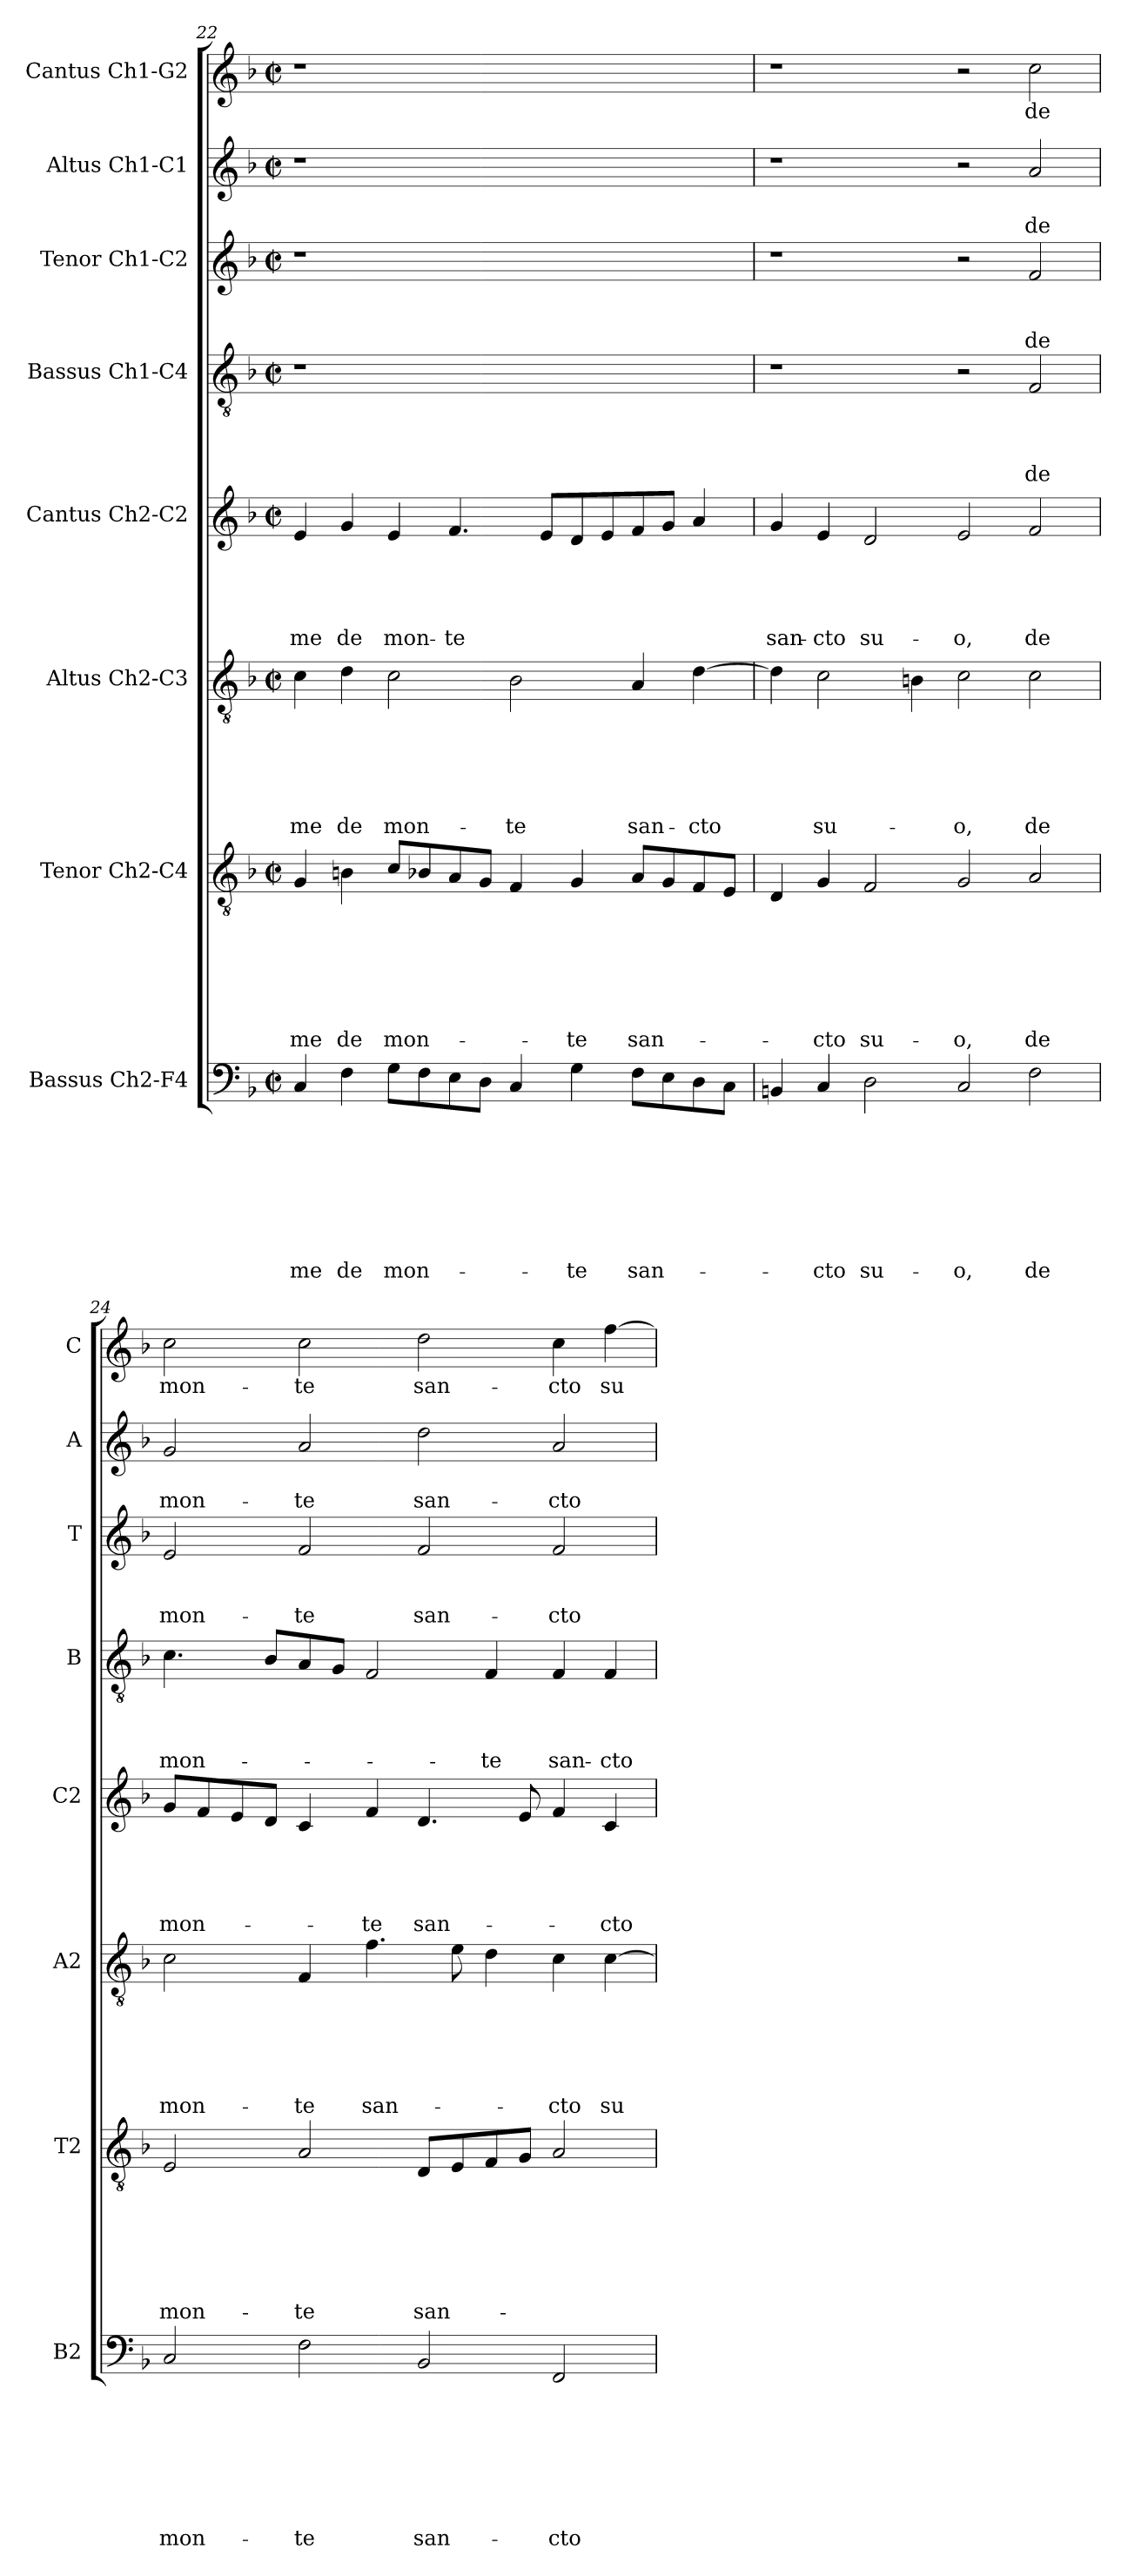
**kern	**text	**text	**text	**text	**text	**text	**text	**text	**kern	**text	**text	**text	**text	**text	**text	**text	**kern	**text	**text	**text	**text	**text	**text	**kern	**text	**text	**text	**text	**text	**kern	**text	**text	**text	**text	**kern	**text	**text	**text	**kern	**text	**text	**kern	**text
*part8	*part8	*part8	*part8	*part8	*part8	*part8	*part8	*part8	*part7	*part7	*part7	*part7	*part7	*part7	*part7	*part7	*part6	*part6	*part6	*part6	*part6	*part6	*part6	*part5	*part5	*part5	*part5	*part5	*part5	*part4	*part4	*part4	*part4	*part4	*part3	*part3	*part3	*part3	*part2	*part2	*part2	*part1	*part1
*staff8	*staff8	*staff8	*staff8	*staff8	*staff8	*staff8	*staff8	*staff8	*staff7	*staff7	*staff7	*staff7	*staff7	*staff7	*staff7	*staff7	*staff6	*staff6	*staff6	*staff6	*staff6	*staff6	*staff6	*staff5	*staff5	*staff5	*staff5	*staff5	*staff5	*staff4	*staff4	*staff4	*staff4	*staff4	*staff3	*staff3	*staff3	*staff3	*staff2	*staff2	*staff2	*staff1	*staff1
*I"Bassus Ch2-F4	*	*	*	*	*	*	*	*	*I"Tenor Ch2-C4	*	*	*	*	*	*	*	*I"Altus Ch2-C3	*	*	*	*	*	*	*I"Cantus Ch2-C2	*	*	*	*	*	*I"Bassus Ch1-C4	*	*	*	*	*I"Tenor Ch1-C2	*	*	*	*I"Altus Ch1-C1	*	*	*I"Cantus Ch1-G2	*
*I'B2	*	*	*	*	*	*	*	*	*I'T2	*	*	*	*	*	*	*	*I'A2	*	*	*	*	*	*	*I'C2	*	*	*	*	*	*I'B	*	*	*	*	*I'T	*	*	*	*I'A	*	*	*I'C	*
*clefF4	*	*	*	*	*	*	*	*	*clefGv2	*	*	*	*	*	*	*	*clefGv2	*	*	*	*	*	*	*clefG2	*	*	*	*	*	*clefGv2	*	*	*	*	*clefG2	*	*	*	*clefG2	*	*	*clefG2	*
*k[b-]	*	*	*	*	*	*	*	*	*k[b-]	*	*	*	*	*	*	*	*k[b-]	*	*	*	*	*	*	*k[b-]	*	*	*	*	*	*k[b-]	*	*	*	*	*k[b-]	*	*	*	*k[b-]	*	*	*k[b-]	*
*F:	*	*	*	*	*	*	*	*	*F:	*	*	*	*	*	*	*	*F:	*	*	*	*	*	*	*F:	*	*	*	*	*	*F:	*	*	*	*	*F:	*	*	*	*F:	*	*	*F:	*
*M2/2	*	*	*	*	*	*	*	*	*M2/2	*	*	*	*	*	*	*	*M2/2	*	*	*	*	*	*	*M2/2	*	*	*	*	*	*M2/2	*	*	*	*	*M2/2	*	*	*	*M2/2	*	*	*M2/2	*
*met(c|)	*	*	*	*	*	*	*	*	*met(c|)	*	*	*	*	*	*	*	*met(c|)	*	*	*	*	*	*	*met(c|)	*	*	*	*	*	*met(c|)	*	*	*	*	*met(c|)	*	*	*	*met(c|)	*	*	*met(c|)	*
=22	=22	=22	=22	=22	=22	=22	=22	=22	=22	=22	=22	=22	=22	=22	=22	=22	=22	=22	=22	=22	=22	=22	=22	=22	=22	=22	=22	=22	=22	=22	=22	=22	=22	=22	=22	=22	=22	=22	=22	=22	=22	=22	=22
!	!	!	!	!	!	!	!	!LO:LY:b	!	!	!	!	!	!	!	!LO:LY:b	!	!	!	!	!	!	!LO:LY:b	!	!	!	!	!	!LO:LY:b	!	!	!	!	!	!	!	!	!	!	!	!	!	!
4C/	.	.	.	.	.	.	.	me	4G/	.	.	.	.	.	.	me	4c\	.	.	.	.	.	me	4e/	.	.	.	.	me	1r	.	.	.	.	1r	.	.	.	1r	.	.	1r	.
!	!	!	!	!	!	!	!	!LO:LY:b	!	!	!	!	!	!	!	!LO:LY:b	!	!	!	!	!	!	!LO:LY:b	!	!	!	!	!	!LO:LY:b	!	!	!	!	!	!	!	!	!	!	!	!	!	!
4F\	.	.	.	.	.	.	.	de	4Bn\	.	.	.	.	.	.	de	4d\	.	.	.	.	.	de	4g/	.	.	.	.	de	.	.	.	.	.	.	.	.	.	.	.	.	.	.
!	!	!	!	!	!	!	!	!LO:LY:b	!	!	!	!	!	!	!	!LO:LY:b	!	!	!	!	!	!	!LO:LY:b	!	!	!	!	!	!LO:LY:b	!	!	!	!	!	!	!	!	!	!	!	!	!	!
8G\L	.	.	.	.	.	.	.	mon-	8c/L	.	.	.	.	.	.	mon-	2c\	.	.	.	.	.	mon-	4e/	.	.	.	.	mon-	.	.	.	.	.	.	.	.	.	.	.	.	.	.
8F\	.	.	.	.	.	.	.	.	8B-X/	.	.	.	.	.	.	.	.	.	.	.	.	.	.	.	.	.	.	.	.	.	.	.	.	.	.	.	.	.	.	.	.	.	.
!	!	!	!	!	!	!	!	!	!	!	!	!	!	!	!	!	!	!	!	!	!	!	!	!	!	!	!	!	!LO:LY:b	!	!	!	!	!	!	!	!	!	!	!	!	!	!
8E\	.	.	.	.	.	.	.	.	8A/	.	.	.	.	.	.	.	.	.	.	.	.	.	.	4.f/	.	.	.	.	-te	.	.	.	.	.	.	.	.	.	.	.	.	.	.
8D\J	.	.	.	.	.	.	.	.	8G/J	.	.	.	.	.	.	.	.	.	.	.	.	.	.	.	.	.	.	.	.	.	.	.	.	.	.	.	.	.	.	.	.	.	.
!	!	!	!	!	!	!	!	!	!	!	!	!	!	!	!	!	!	!	!	!	!	!	!LO:LY:b	!	!	!	!	!	!	!	!	!	!	!	!	!	!	!	!	!	!	!	!
4C/	.	.	.	.	.	.	.	.	4F/	.	.	.	.	.	.	.	2B-\	.	.	.	.	.	-te	.	.	.	.	.	.	1ryy	.	.	.	.	1ryy	.	.	.	1ryy	.	.	1ryy	.
.	.	.	.	.	.	.	.	.	.	.	.	.	.	.	.	.	.	.	.	.	.	.	.	8e/L	.	.	.	.	.	.	.	.	.	.	.	.	.	.	.	.	.	.	.
!	!	!	!	!	!	!	!	!LO:LY:b	!	!	!	!	!	!	!	!LO:LY:b	!	!	!	!	!	!	!	!	!	!	!	!	!	!	!	!	!	!	!	!	!	!	!	!	!	!	!
4G\	.	.	.	.	.	.	.	-te	4G/	.	.	.	.	.	.	-te	.	.	.	.	.	.	.	8d/	.	.	.	.	.	.	.	.	.	.	.	.	.	.	.	.	.	.	.
.	.	.	.	.	.	.	.	.	.	.	.	.	.	.	.	.	.	.	.	.	.	.	.	8e/	.	.	.	.	.	.	.	.	.	.	.	.	.	.	.	.	.	.	.
!	!	!	!	!	!	!	!	!LO:LY:b	!	!	!	!	!	!	!	!LO:LY:b	!	!	!	!	!	!	!LO:LY:b	!	!	!	!	!	!	!	!	!	!	!	!	!	!	!	!	!	!	!	!
8F\L	.	.	.	.	.	.	.	san-	8A/L	.	.	.	.	.	.	san-	4A/	.	.	.	.	.	san-	8f/	.	.	.	.	.	.	.	.	.	.	.	.	.	.	.	.	.	.	.
8E\	.	.	.	.	.	.	.	.	8G/	.	.	.	.	.	.	.	.	.	.	.	.	.	.	8g/J	.	.	.	.	.	.	.	.	.	.	.	.	.	.	.	.	.	.	.
!	!	!	!	!	!	!	!	!	!	!	!	!	!	!	!	!	!	!	!	!	!	!	!LO:LY:b	!	!	!	!	!	!	!	!	!	!	!	!	!	!	!	!	!	!	!	!
8D\	.	.	.	.	.	.	.	.	8F/	.	.	.	.	.	.	.	[4d\	.	.	.	.	.	-cto	4a/	.	.	.	.	.	.	.	.	.	.	.	.	.	.	.	.	.	.	.
8C\J	.	.	.	.	.	.	.	.	8E/J	.	.	.	.	.	.	.	.	.	.	.	.	.	.	.	.	.	.	.	.	.	.	.	.	.	.	.	.	.	.	.	.	.	.
=23	=23	=23	=23	=23	=23	=23	=23	=23	=23	=23	=23	=23	=23	=23	=23	=23	=23	=23	=23	=23	=23	=23	=23	=23	=23	=23	=23	=23	=23	=23	=23	=23	=23	=23	=23	=23	=23	=23	=23	=23	=23	=23	=23
!	!	!	!	!	!	!	!	!	!	!	!	!	!	!	!	!	!	!	!	!	!	!	!	!	!	!	!	!	!LO:LY:b	!	!	!	!	!	!	!	!	!	!	!	!	!	!
4BBn/	.	.	.	.	.	.	.	.	4D/	.	.	.	.	.	.	.	4d\]	.	.	.	.	.	.	4g/	.	.	.	.	san-	1r	.	.	.	.	1r	.	.	.	1r	.	.	1r	.
!	!	!	!	!	!	!	!	!LO:LY:b	!	!	!	!	!	!	!	!LO:LY:b	!	!	!	!	!	!	!LO:LY:b	!	!	!	!	!	!LO:LY:b	!	!	!	!	!	!	!	!	!	!	!	!	!	!
4C/	.	.	.	.	.	.	.	-cto	4G/	.	.	.	.	.	.	-cto	2c\	.	.	.	.	.	su-	4e/	.	.	.	.	-cto	.	.	.	.	.	.	.	.	.	.	.	.	.	.
!	!	!	!	!	!	!	!	!LO:LY:b	!	!	!	!	!	!	!	!LO:LY:b	!	!	!	!	!	!	!	!	!	!	!	!	!LO:LY:b	!	!	!	!	!	!	!	!	!	!	!	!	!	!
2D\	.	.	.	.	.	.	.	su-	2F/	.	.	.	.	.	.	su-	.	.	.	.	.	.	.	2d/	.	.	.	.	su-	.	.	.	.	.	.	.	.	.	.	.	.	.	.
.	.	.	.	.	.	.	.	.	.	.	.	.	.	.	.	.	4B\	.	.	.	.	.	.	.	.	.	.	.	.	.	.	.	.	.	.	.	.	.	.	.	.	.	.
!	!	!	!	!	!	!	!	!LO:LY:b	!	!	!	!	!	!	!	!LO:LY:b	!	!	!	!	!	!	!LO:LY:b	!	!	!	!	!	!LO:LY:b	!	!	!	!	!	!	!	!	!	!	!	!	!	!
2C/	.	.	.	.	.	.	.	-o,	2G/	.	.	.	.	.	.	-o,	2c\	.	.	.	.	.	-o,	2e/	.	.	.	.	-o,	2r	.	.	.	.	2r	.	.	.	2r	.	.	2r	.
!	!	!	!	!	!	!	!	!LO:LY:b	!	!	!	!	!	!	!	!LO:LY:b	!	!	!	!	!	!	!LO:LY:b	!	!	!	!	!	!LO:LY:b	!	!	!	!	!LO:LY:b	!	!	!	!LO:LY:b	!	!	!LO:LY:b	!	!LO:LY:b
2F\	.	.	.	.	.	.	.	de	2A/	.	.	.	.	.	.	de	2c\	.	.	.	.	.	de	2f/	.	.	.	.	de	2F/	.	.	.	de	2f/	.	.	de	2a/	.	de	2cc\	de
=24	=24	=24	=24	=24	=24	=24	=24	=24	=24	=24	=24	=24	=24	=24	=24	=24	=24	=24	=24	=24	=24	=24	=24	=24	=24	=24	=24	=24	=24	=24	=24	=24	=24	=24	=24	=24	=24	=24	=24	=24	=24	=24	=24
!	!	!	!	!	!	!	!	!LO:LY:b	!	!	!	!	!	!	!	!LO:LY:b	!	!	!	!	!	!	!LO:LY:b	!	!	!	!	!	!LO:LY:b	!	!	!	!	!LO:LY:b	!	!	!	!LO:LY:b	!	!	!LO:LY:b	!	!LO:LY:b
2C/	.	.	.	.	.	.	.	mon-	2E/	.	.	.	.	.	.	mon-	2c\	.	.	.	.	.	mon-	8g/L	.	.	.	.	mon-	4.c\	.	.	.	mon-	2e/	.	.	mon-	2g/	.	mon-	2cc\	mon-
.	.	.	.	.	.	.	.	.	.	.	.	.	.	.	.	.	.	.	.	.	.	.	.	8f/	.	.	.	.	.	.	.	.	.	.	.	.	.	.	.	.	.	.	.
.	.	.	.	.	.	.	.	.	.	.	.	.	.	.	.	.	.	.	.	.	.	.	.	8e/	.	.	.	.	.	.	.	.	.	.	.	.	.	.	.	.	.	.	.
.	.	.	.	.	.	.	.	.	.	.	.	.	.	.	.	.	.	.	.	.	.	.	.	8d/J	.	.	.	.	.	8B-/L	.	.	.	.	.	.	.	.	.	.	.	.	.
!	!	!	!	!	!	!	!	!LO:LY:b	!	!	!	!	!	!	!	!LO:LY:b	!	!	!	!	!	!	!LO:LY:b	!	!	!	!	!	!	!	!	!	!	!	!	!	!	!LO:LY:b	!	!	!LO:LY:b	!	!LO:LY:b
2F\	.	.	.	.	.	.	.	-te	2A/	.	.	.	.	.	.	-te	4F/	.	.	.	.	.	-te	4c/	.	.	.	.	.	8A/	.	.	.	.	2f/	.	.	-te	2a/	.	-te	2cc\	-te
.	.	.	.	.	.	.	.	.	.	.	.	.	.	.	.	.	.	.	.	.	.	.	.	.	.	.	.	.	.	8G/J	.	.	.	.	.	.	.	.	.	.	.	.	.
!	!	!	!	!	!	!	!	!	!	!	!	!	!	!	!	!	!	!	!	!	!	!	!LO:LY:b	!	!	!	!	!	!LO:LY:b	!	!	!	!	!	!	!	!	!	!	!	!	!	!
.	.	.	.	.	.	.	.	.	.	.	.	.	.	.	.	.	4.f\	.	.	.	.	.	san-	4f/	.	.	.	.	-te	2F/	.	.	.	.	.	.	.	.	.	.	.	.	.
!	!	!	!	!	!	!	!	!LO:LY:b	!	!	!	!	!	!	!	!LO:LY:b	!	!	!	!	!	!	!	!	!	!	!	!	!LO:LY:b	!	!	!	!	!	!	!	!	!LO:LY:b	!	!	!LO:LY:b	!	!LO:LY:b
2BB-/	.	.	.	.	.	.	.	san-	8D/L	.	.	.	.	.	.	san-	.	.	.	.	.	.	.	4.d/	.	.	.	.	san-	.	.	.	.	.	2f/	.	.	san-	2dd\	.	san-	2dd\	san-
.	.	.	.	.	.	.	.	.	8E/	.	.	.	.	.	.	.	8e\	.	.	.	.	.	.	.	.	.	.	.	.	.	.	.	.	.	.	.	.	.	.	.	.	.	.
!	!	!	!	!	!	!	!	!	!	!	!	!	!	!	!	!	!	!	!	!	!	!	!	!	!	!	!	!	!	!	!	!	!	!LO:LY:b	!	!	!	!	!	!	!	!	!
.	.	.	.	.	.	.	.	.	8F/	.	.	.	.	.	.	.	4d\	.	.	.	.	.	.	.	.	.	.	.	.	4F/	.	.	.	-te	.	.	.	.	.	.	.	.	.
.	.	.	.	.	.	.	.	.	8G/J	.	.	.	.	.	.	.	.	.	.	.	.	.	.	8e/	.	.	.	.	.	.	.	.	.	.	.	.	.	.	.	.	.	.	.
!	!	!	!	!	!	!	!	!LO:LY:b	!	!	!	!	!	!	!	!	!	!	!	!	!	!	!LO:LY:b	!	!	!	!	!	!	!	!	!	!	!LO:LY:b	!	!	!	!LO:LY:b	!	!	!LO:LY:b	!	!LO:LY:b
2FF/	.	.	.	.	.	.	.	-cto	2A/	.	.	.	.	.	.	.	4c\	.	.	.	.	.	-cto	4f/	.	.	.	.	.	4F/	.	.	.	san-	2f/	.	.	-cto	2a/	.	-cto	4cc\	-cto
!	!	!	!	!	!	!	!	!	!	!	!	!	!	!	!	!	!	!	!	!	!	!	!LO:LY:b	!	!	!	!	!	!LO:LY:b	!	!	!	!	!LO:LY:b	!	!	!	!	!	!	!	!	!LO:LY:b
.	.	.	.	.	.	.	.	.	.	.	.	.	.	.	.	.	[4c\	.	.	.	.	.	su-	4c/	.	.	.	.	-cto	4F/	.	.	.	-cto	.	.	.	.	.	.	.	[4ff\	su-
=	=	=	=	=	=	=	=	=	=	=	=	=	=	=	=	=	=	=	=	=	=	=	=	=	=	=	=	=	=	=	=	=	=	=	=	=	=	=	=	=	=	=	=
*-	*-	*-	*-	*-	*-	*-	*-	*-	*-	*-	*-	*-	*-	*-	*-	*-	*-	*-	*-	*-	*-	*-	*-	*-	*-	*-	*-	*-	*-	*-	*-	*-	*-	*-	*-	*-	*-	*-	*-	*-	*-	*-	*-
